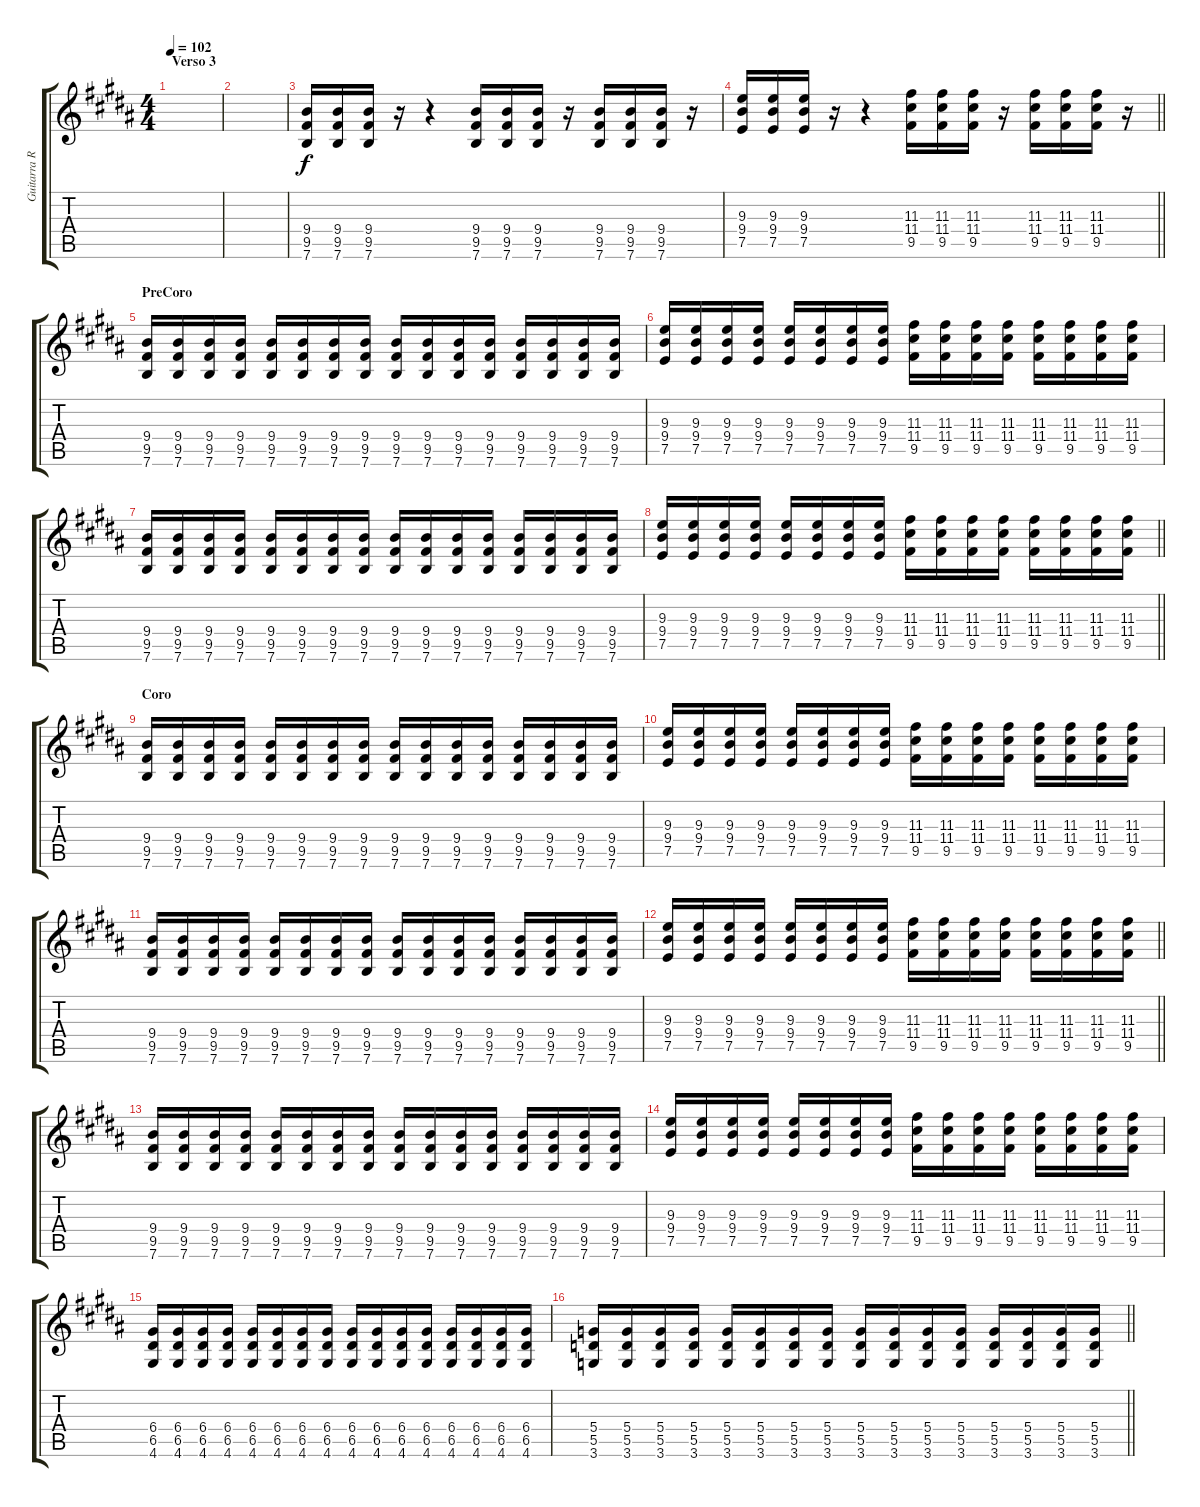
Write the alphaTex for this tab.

\track ("Guitarra Ritmica" "Guitarra R") {instrument overdrivenguitar}
\staff {score tabs}
\tuning (E4 B3 G3 D3 A2 E2) {hide}
\ts (4 4)
\section ("" "Verso 3")
\tempo 102
\clef g2
\ks b
|
|
(9.4 9.5 7.6).16 (9.4 9.5 7.6).16 (9.4 9.5 7.6).16 r.16 r.4 (9.4 9.5 7.6).16 (9.4 9.5 7.6).16 (9.4 9.5 7.6).16 r.16 (9.4 9.5 7.6).16 (9.4 9.5 7.6).16 (9.4 9.5 7.6).16 r.16 |
\barLineRight lightlight
(9.3 9.4 7.5).16 (9.3 9.4 7.5).16 (9.3 9.4 7.5).16 r.16 r.4 (11.3 11.4 9.5).16 (11.3 11.4 9.5).16 (11.3 11.4 9.5).16 r.16 (11.3 11.4 9.5).16 (11.3 11.4 9.5).16 (11.3 11.4 9.5).16 r.16 |
\section ("" "PreCoro")
(9.4 9.5 7.6).16 (9.4 9.5 7.6).16 (9.4 9.5 7.6).16 (9.4 9.5 7.6).16 (9.4 9.5 7.6).16 (9.4 9.5 7.6).16 (9.4 9.5 7.6).16 (9.4 9.5 7.6).16 (9.4 9.5 7.6).16 (9.4 9.5 7.6).16 (9.4 9.5 7.6).16 (9.4 9.5 7.6).16 (9.4 9.5 7.6).16 (9.4 9.5 7.6).16 (9.4 9.5 7.6).16 (9.4 9.5 7.6).16 |
(9.3 9.4 7.5).16 (9.3 9.4 7.5).16 (9.3 9.4 7.5).16 (9.3 9.4 7.5).16 (9.3 9.4 7.5).16 (9.3 9.4 7.5).16 (9.3 9.4 7.5).16 (9.3 9.4 7.5).16 (11.3 11.4 9.5).16 (11.3 11.4 9.5).16 (11.3 11.4 9.5).16 (11.3 11.4 9.5).16 (11.3 11.4 9.5).16 (11.3 11.4 9.5).16 (11.3 11.4 9.5).16 (11.3 11.4 9.5).16 |
(9.4 9.5 7.6).16 (9.4 9.5 7.6).16 (9.4 9.5 7.6).16 (9.4 9.5 7.6).16 (9.4 9.5 7.6).16 (9.4 9.5 7.6).16 (9.4 9.5 7.6).16 (9.4 9.5 7.6).16 (9.4 9.5 7.6).16 (9.4 9.5 7.6).16 (9.4 9.5 7.6).16 (9.4 9.5 7.6).16 (9.4 9.5 7.6).16 (9.4 9.5 7.6).16 (9.4 9.5 7.6).16 (9.4 9.5 7.6).16 |
\barLineRight lightlight
(9.3 9.4 7.5).16 (9.3 9.4 7.5).16 (9.3 9.4 7.5).16 (9.3 9.4 7.5).16 (9.3 9.4 7.5).16 (9.3 9.4 7.5).16 (9.3 9.4 7.5).16 (9.3 9.4 7.5).16 (11.3 11.4 9.5).16 (11.3 11.4 9.5).16 (11.3 11.4 9.5).16 (11.3 11.4 9.5).16 (11.3 11.4 9.5).16 (11.3 11.4 9.5).16 (11.3 11.4 9.5).16 (11.3 11.4 9.5).16 |
\section ("" "Coro")
(9.4 9.5 7.6).16 (9.4 9.5 7.6).16 (9.4 9.5 7.6).16 (9.4 9.5 7.6).16 (9.4 9.5 7.6).16 (9.4 9.5 7.6).16 (9.4 9.5 7.6).16 (9.4 9.5 7.6).16 (9.4 9.5 7.6).16 (9.4 9.5 7.6).16 (9.4 9.5 7.6).16 (9.4 9.5 7.6).16 (9.4 9.5 7.6).16 (9.4 9.5 7.6).16 (9.4 9.5 7.6).16 (9.4 9.5 7.6).16 |
(9.3 9.4 7.5).16 (9.3 9.4 7.5).16 (9.3 9.4 7.5).16 (9.3 9.4 7.5).16 (9.3 9.4 7.5).16 (9.3 9.4 7.5).16 (9.3 9.4 7.5).16 (9.3 9.4 7.5).16 (11.3 11.4 9.5).16 (11.3 11.4 9.5).16 (11.3 11.4 9.5).16 (11.3 11.4 9.5).16 (11.3 11.4 9.5).16 (11.3 11.4 9.5).16 (11.3 11.4 9.5).16 (11.3 11.4 9.5).16 |
(9.4 9.5 7.6).16 (9.4 9.5 7.6).16 (9.4 9.5 7.6).16 (9.4 9.5 7.6).16 (9.4 9.5 7.6).16 (9.4 9.5 7.6).16 (9.4 9.5 7.6).16 (9.4 9.5 7.6).16 (9.4 9.5 7.6).16 (9.4 9.5 7.6).16 (9.4 9.5 7.6).16 (9.4 9.5 7.6).16 (9.4 9.5 7.6).16 (9.4 9.5 7.6).16 (9.4 9.5 7.6).16 (9.4 9.5 7.6).16 |
\barLineRight lightlight
(9.3 9.4 7.5).16 (9.3 9.4 7.5).16 (9.3 9.4 7.5).16 (9.3 9.4 7.5).16 (9.3 9.4 7.5).16 (9.3 9.4 7.5).16 (9.3 9.4 7.5).16 (9.3 9.4 7.5).16 (11.3 11.4 9.5).16 (11.3 11.4 9.5).16 (11.3 11.4 9.5).16 (11.3 11.4 9.5).16 (11.3 11.4 9.5).16 (11.3 11.4 9.5).16 (11.3 11.4 9.5).16 (11.3 11.4 9.5).16 |
(9.4 9.5 7.6).16 (9.4 9.5 7.6).16 (9.4 9.5 7.6).16 (9.4 9.5 7.6).16 (9.4 9.5 7.6).16 (9.4 9.5 7.6).16 (9.4 9.5 7.6).16 (9.4 9.5 7.6).16 (9.4 9.5 7.6).16 (9.4 9.5 7.6).16 (9.4 9.5 7.6).16 (9.4 9.5 7.6).16 (9.4 9.5 7.6).16 (9.4 9.5 7.6).16 (9.4 9.5 7.6).16 (9.4 9.5 7.6).16 |
(9.3 9.4 7.5).16 (9.3 9.4 7.5).16 (9.3 9.4 7.5).16 (9.3 9.4 7.5).16 (9.3 9.4 7.5).16 (9.3 9.4 7.5).16 (9.3 9.4 7.5).16 (9.3 9.4 7.5).16 (11.3 11.4 9.5).16 (11.3 11.4 9.5).16 (11.3 11.4 9.5).16 (11.3 11.4 9.5).16 (11.3 11.4 9.5).16 (11.3 11.4 9.5).16 (11.3 11.4 9.5).16 (11.3 11.4 9.5).16 |
(6.4 6.5 4.6).16 (6.4 6.5 4.6).16 (6.4 6.5 4.6).16 (6.4 6.5 4.6).16 (6.4 6.5 4.6).16 (6.4 6.5 4.6).16 (6.4 6.5 4.6).16 (6.4 6.5 4.6).16 (6.4 6.5 4.6).16 (6.4 6.5 4.6).16 (6.4 6.5 4.6).16 (6.4 6.5 4.6).16 (6.4 6.5 4.6).16 (6.4 6.5 4.6).16 (6.4 6.5 4.6).16 (6.4 6.5 4.6).16 |
\barLineRight lightlight
(5.4 5.5 3.6).16 (5.4 5.5 3.6).16 (5.4 5.5 3.6).16 (5.4 5.5 3.6).16 (5.4 5.5 3.6).16 (5.4 5.5 3.6).16 (5.4 5.5 3.6).16 (5.4 5.5 3.6).16 (5.4 5.5 3.6).16 (5.4 5.5 3.6).16 (5.4 5.5 3.6).16 (5.4 5.5 3.6).16 (5.4 5.5 3.6).16 (5.4 5.5 3.6).16 (5.4 5.5 3.6).16 (5.4 5.5 3.6).16
